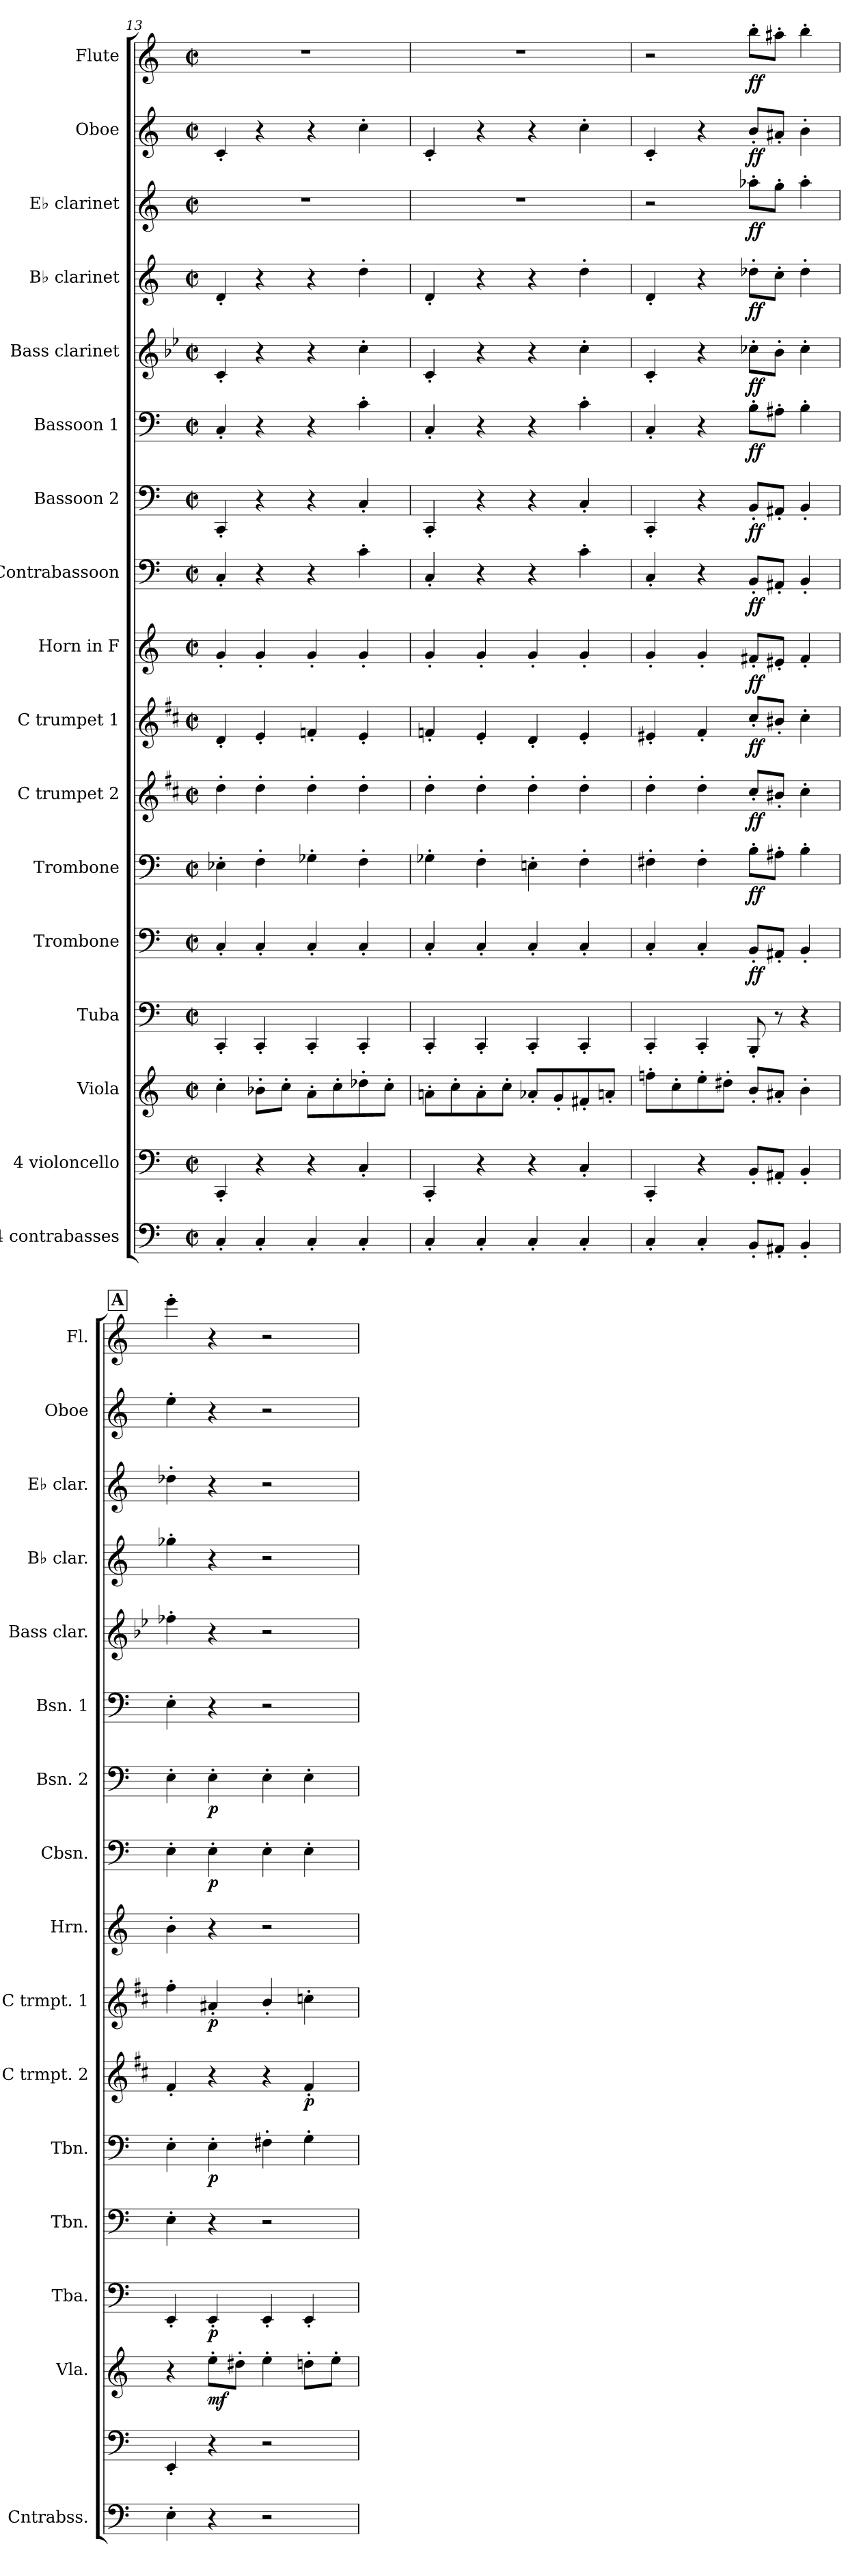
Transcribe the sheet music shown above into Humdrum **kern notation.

**kern	**kern	**kern	**dynam	**kern	**dynam	**kern	**dynam	**kern	**dynam	**kern	**dynam	**kern	**dynam	**kern	**dynam	**kern	**dynam	**kern	**dynam	**kern	**dynam	**kern	**dynam	**kern	**dynam	**kern	**dynam	**kern	**dynam	**kern	**dynam
*part17	*part16	*part15	*part15	*part14	*part14	*part13	*part13	*part12	*part12	*part11	*part11	*part10	*part10	*part9	*part9	*part8	*part8	*part7	*part7	*part6	*part6	*part5	*part5	*part4	*part4	*part3	*part3	*part2	*part2	*part1	*part1
*staff17	*staff16	*staff15	*staff15	*staff14	*staff14	*staff13	*staff13	*staff12	*staff12	*staff11	*staff11	*staff10	*staff10	*staff9	*staff9	*staff8	*staff8	*staff7	*staff7	*staff6	*staff6	*staff5	*staff5	*staff4	*staff4	*staff3	*staff3	*staff2	*staff2	*staff1	*staff1
*I"4 contrabasses	*I"4 violoncello	*I"Viola	*	*I"Tuba	*	*I"Trombone	*	*I"Trombone	*	*I"C trumpet 2	*	*I"C trumpet 1	*	*I"Horn in F	*	*I"Contrabassoon	*	*I"Bassoon 2	*	*I"Bassoon 1	*	*I"Bass clarinet	*	*I"B♭ clarinet	*	*I"E♭ clarinet	*	*I"Oboe	*	*I"Flute	*
*I'Cntrabss.	*	*I'Vla.	*	*I'Tba.	*	*I'Tbn.	*	*I'Tbn.	*	*I'C trmpt. 2	*	*I'C trmpt. 1	*	*I'Hrn.	*	*I'Cbsn.	*	*I'Bsn. 2	*	*I'Bsn. 1	*	*I'Bass clar.	*	*I'B♭ clar.	*	*I'E♭ clar.	*	*I'Oboe	*	*I'Fl.	*
*clefF4	*clefF4	*clefG2	*	*clefF4	*	*clefF4	*	*clefF4	*	*clefG2	*	*clefG2	*	*clefG2	*	*clefF4	*	*clefF4	*	*clefF4	*	*clefG2	*	*clefG2	*	*clefG2	*	*clefG2	*	*clefG2	*
*ITrd7c12	*	*	*	*	*	*	*	*	*	*ITrd1c2	*	*ITrd1c2	*	*ITrd4c7	*	*ITrd7c12	*	*	*	*	*	*ITrd8c14	*	*ITrd1c2	*	*ITrd-2c-3	*	*	*	*	*
*k[]	*k[]	*k[]	*	*k[]	*	*k[]	*	*k[]	*	*k[]	*	*k[]	*	*k[b-]	*	*k[]	*	*k[]	*	*k[]	*	*k[b-e-]	*	*k[b-e-]	*	*k[b-e-a-]	*	*k[]	*	*k[]	*
*M2/2	*M2/2	*M2/2	*	*M2/2	*	*M2/2	*	*M2/2	*	*M2/2	*	*M2/2	*	*M2/2	*	*M2/2	*	*M2/2	*	*M2/2	*	*M2/2	*	*M2/2	*	*M2/2	*	*M2/2	*	*M2/2	*
*met(c|)	*met(c|)	*met(c|)	*	*met(c|)	*	*met(c|)	*	*met(c|)	*	*met(c|)	*	*met(c|)	*	*met(c|)	*	*met(c|)	*	*met(c|)	*	*met(c|)	*	*met(c|)	*	*met(c|)	*	*met(c|)	*	*met(c|)	*	*met(c|)	*
=13	=13	=13	=13	=13	=13	=13	=13	=13	=13	=13	=13	=13	=13	=13	=13	=13	=13	=13	=13	=13	=13	=13	=13	=13	=13	=13	=13	=13	=13	=13	=13
4CC'/	4CC'/	4cc'\	.	4CC'/	.	4C'/	.	4E-X'\	.	4cc'\	.	4c'/	.	4c'/	.	4CC'/	.	4CC'/	.	4C'/	.	4C'/	.	4c'/	.	1r	.	4c'/	.	1r	.
4CC'/	4r	8b-X'\L	.	4CC'/	.	4C'/	.	4F'\	.	4cc'\	.	4d'/	.	4c'/	.	4r	.	4r	.	4r	.	4r	.	4r	.	.	.	4r	.	.	.
.	.	8cc'\J	.	.	.	.	.	.	.	.	.	.	.	.	.	.	.	.	.	.	.	.	.	.	.	.	.	.	.	.	.
4CC'/	4r	8a'\L	.	4CC'/	.	4C'/	.	4G-X'\	.	4cc'\	.	4e-X'/	.	4c'/	.	4r	.	4r	.	4r	.	4r	.	4r	.	.	.	4r	.	.	.
.	.	8cc'\	.	.	.	.	.	.	.	.	.	.	.	.	.	.	.	.	.	.	.	.	.	.	.	.	.	.	.	.	.
4CC'/	4C'/	8dd-X'\	.	4CC'/	.	4C'/	.	4F'\	.	4cc'\	.	4d'/	.	4c'/	.	4C'\	.	4C'/	.	4c'\	.	4c'\	.	4cc'\	.	.	.	4cc'\	.	.	.
.	.	8cc'\J	.	.	.	.	.	.	.	.	.	.	.	.	.	.	.	.	.	.	.	.	.	.	.	.	.	.	.	.	.
=14	=14	=14	=14	=14	=14	=14	=14	=14	=14	=14	=14	=14	=14	=14	=14	=14	=14	=14	=14	=14	=14	=14	=14	=14	=14	=14	=14	=14	=14	=14	=14
4CC'/	4CC'/	8an'\L	.	4CC'/	.	4C'/	.	4G-X'\	.	4cc'\	.	4e-X'/	.	4c'/	.	4CC'/	.	4CC'/	.	4C'/	.	4C'/	.	4c'/	.	1r	.	4c'/	.	1r	.
.	.	8cc'\	.	.	.	.	.	.	.	.	.	.	.	.	.	.	.	.	.	.	.	.	.	.	.	.	.	.	.	.	.
4CC'/	4r	8a'\	.	4CC'/	.	4C'/	.	4F'\	.	4cc'\	.	4d'/	.	4c'/	.	4r	.	4r	.	4r	.	4r	.	4r	.	.	.	4r	.	.	.
.	.	8cc'\J	.	.	.	.	.	.	.	.	.	.	.	.	.	.	.	.	.	.	.	.	.	.	.	.	.	.	.	.	.
4CC'/	4r	8a-X'/L	.	4CC'/	.	4C'/	.	4En'\	.	4cc'\	.	4c'/	.	4c'/	.	4r	.	4r	.	4r	.	4r	.	4r	.	.	.	4r	.	.	.
.	.	8g'/	.	.	.	.	.	.	.	.	.	.	.	.	.	.	.	.	.	.	.	.	.	.	.	.	.	.	.	.	.
4CC'/	4C'/	8f#X'/	.	4CC'/	.	4C'/	.	4F'\	.	4cc'\	.	4d'/	.	4c'/	.	4C'\	.	4C'/	.	4c'\	.	4c'\	.	4cc'\	.	.	.	4cc'\	.	.	.
.	.	8an'/J	.	.	.	.	.	.	.	.	.	.	.	.	.	.	.	.	.	.	.	.	.	.	.	.	.	.	.	.	.
=15	=15	=15	=15	=15	=15	=15	=15	=15	=15	=15	=15	=15	=15	=15	=15	=15	=15	=15	=15	=15	=15	=15	=15	=15	=15	=15	=15	=15	=15	=15	=15
4CC'/	4CC'/	8ffn'\L	.	4CC'/	.	4C'/	.	4F#X'\	.	4cc'\	.	4d#X'/	.	4c'/	.	4CC'/	.	4CC'/	.	4C'/	.	4C'/	.	4c'/	.	2r	.	4c'/	.	2r	.
.	.	8cc'\	.	.	.	.	.	.	.	.	.	.	.	.	.	.	.	.	.	.	.	.	.	.	.	.	.	.	.	.	.
4CC'/	4r	8ee'\	.	4CC'/	.	4C'/	.	4F#'\	.	4cc'\	.	4e'/	.	4c'/	.	4r	.	4r	.	4r	.	4r	.	4r	.	.	.	4r	.	.	.
.	.	8dd#X'\J	.	.	.	.	.	.	.	.	.	.	.	.	.	.	.	.	.	.	.	.	.	.	.	.	.	.	.	.	.
!	!	!	!	!	!	!	!LO:DY:b	!	!LO:DY:b	!	!LO:DY:b	!	!LO:DY:b	!	!LO:DY:b	!	!LO:DY:b	!	!LO:DY:b	!	!LO:DY:b	!	!LO:DY:b	!	!LO:DY:b	!	!LO:DY:b	!	!LO:DY:b	!	!LO:DY:b
8BBB'/L	8BB'/L	8b'/L	.	8BBB'/	.	8BB'/L	ff	8B'\L	ff	8b'/L	ff	8b'/L	ff	8Bn'/L	ff	8BBB'/L	ff	8BB'/L	ff	8B'\L	ff	8c-X'\L	ff	8cc-X'\L	ff	8ccc-X'\L	ff	8b'/L	ff	8bb'\L	ff
8AAA#X'/J	8AA#X'/J	8a#X'/J	.	8r	.	8AA#X'/J	.	8A#X'\J	.	8a#X'/J	.	8a#X'/J	.	8A#X'/J	.	8AAA#X'/J	.	8AA#X'/J	.	8A#X'\J	.	8B-'\J	.	8b-'\J	.	8bb-'\J	.	8a#X'/J	.	8aa#X'\J	.
4BBB'/	4BB'/	4b'\	.	4r	.	4BB'/	.	4B'\	.	4b'\	.	4b'\	.	4B'/	.	4BBB'/	.	4BB'/	.	4B'\	.	4c-'\	.	4cc-'\	.	4ccc-'\	.	4b'\	.	4bb'\	.
!!LO:PB:g=z
!!LO:REH:place=s1:a:B:fs=14:t=A
=16	=16	=16	=16	=16	=16	=16	=16	=16	=16	=16	=16	=16	=16	=16	=16	=16	=16	=16	=16	=16	=16	=16	=16	=16	=16	=16	=16	=16	=16	=16	=16
4EE'\	4EE'/	4r	.	4EE'/	.	4E'\	.	4E'\	.	4e'/	.	4ee'\	.	4e'\	.	4EE'\	.	4E'\	.	4E'\	.	4f-X'\	.	4ff-X'\	.	4ff-X'\	.	4ee'\	.	4eee'\	.
!	!	!	!LO:DY:b	!	!LO:DY:b	!	!	!	!LO:DY:b	!	!	!	!LO:DY:b	!	!	!	!LO:DY:b	!	!LO:DY:b	!	!	!	!	!	!	!	!	!	!	!	!
4r	4r	8ee'\L	mf	4EE'/	p	4r	.	4E'\	p	4r	.	4g#X'/	p	4r	.	4EE'\	p	4E'\	p	4r	.	4r	.	4r	.	4r	.	4r	.	4r	.
.	.	8dd#X'\J	.	.	.	.	.	.	.	.	.	.	.	.	.	.	.	.	.	.	.	.	.	.	.	.	.	.	.	.	.
2r	2r	4ee'\	.	4EE'/	.	2r	.	4F#X'\	.	4r	.	4a'/	.	2r	.	4EE'\	.	4E'\	.	2r	.	2r	.	2r	.	2r	.	2r	.	2r	.
!	!	!	!	!	!	!	!	!	!	!	!LO:DY:b	!	!	!	!	!	!	!	!	!	!	!	!	!	!	!	!	!	!	!	!
.	.	8ddn'\L	.	4EE'/	.	.	.	4G'\	.	4e'/	p	4b-X'\	.	.	.	4EE'\	.	4E'\	.	.	.	.	.	.	.	.	.	.	.	.	.
.	.	8ee'\J	.	.	.	.	.	.	.	.	.	.	.	.	.	.	.	.	.	.	.	.	.	.	.	.	.	.	.	.	.
=	=	=	=	=	=	=	=	=	=	=	=	=	=	=	=	=	=	=	=	=	=	=	=	=	=	=	=	=	=	=	=
*-	*-	*-	*-	*-	*-	*-	*-	*-	*-	*-	*-	*-	*-	*-	*-	*-	*-	*-	*-	*-	*-	*-	*-	*-	*-	*-	*-	*-	*-	*-	*-
